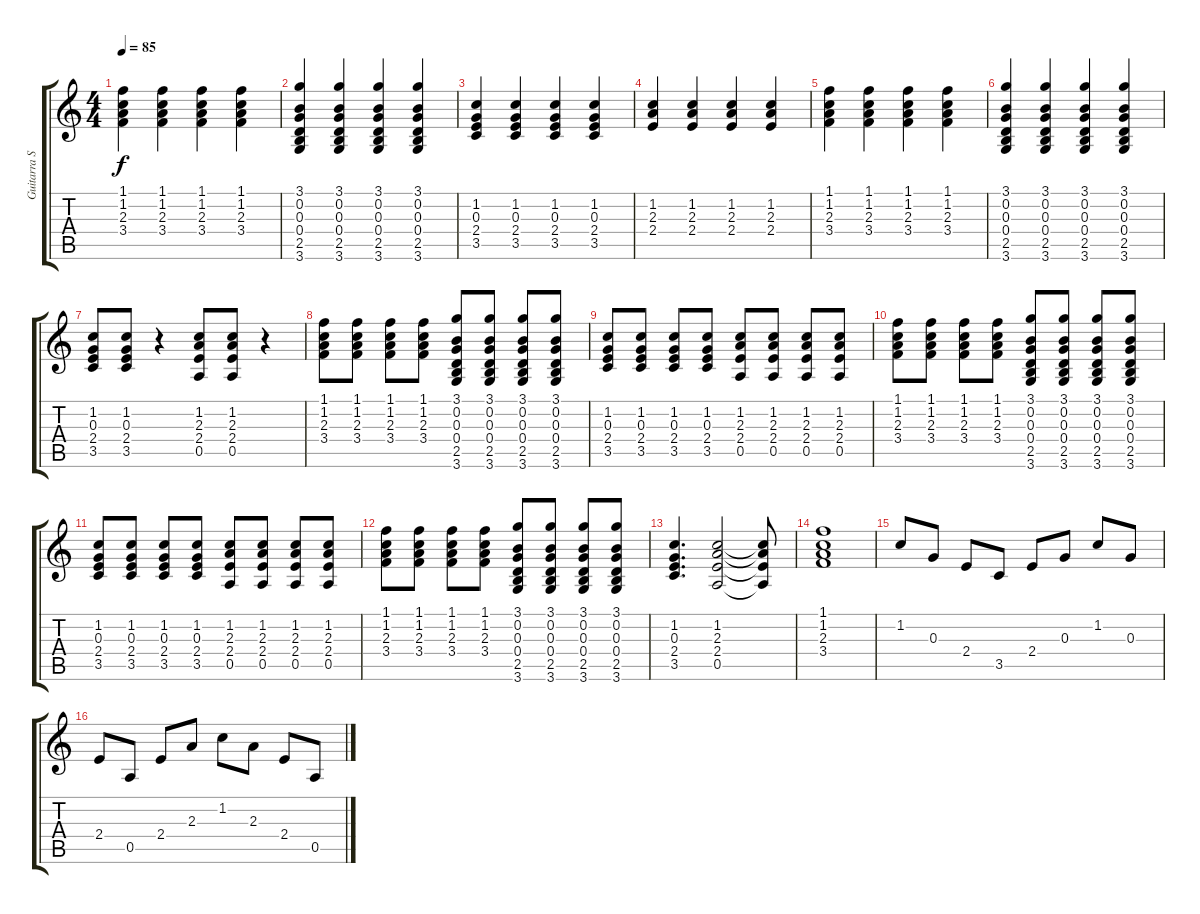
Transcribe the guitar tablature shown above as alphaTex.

\track ("Guitarra Solista" "Guitarra S") {instrument acousticguitarsteel}
\staff {score tabs}
\tuning (E4 B3 G3 D3 A2 E2) {hide}
\ts (4 4)
\tempo 85
\clef g2
\ks c
(1.1 1.2 2.3 3.4).4{dy f} (1.1 1.2 2.3 3.4).4 (1.1 1.2 2.3 3.4).4 (1.1 1.2 2.3 3.4).4 |
(3.1 0.2 0.3 0.4 2.5 3.6).4 (3.1 0.2 0.3 0.4 2.5 3.6).4 (3.1 0.2 0.3 0.4 2.5 3.6).4 (3.1 0.2 0.3 0.4 2.5 3.6).4 |
(1.2 0.3 2.4 3.5).4 (1.2 0.3 2.4 3.5).4 (1.2 0.3 2.4 3.5).4 (1.2 0.3 2.4 3.5).4 |
(1.2 2.3 2.4).4 (1.2 2.3 2.4).4 (1.2 2.3 2.4).4 (1.2 2.3 2.4).4 |
(1.1 1.2 2.3 3.4).4 (1.1 1.2 2.3 3.4).4 (1.1 1.2 2.3 3.4).4 (1.1 1.2 2.3 3.4).4 |
(3.1 0.2 0.3 0.4 2.5 3.6).4 (3.1 0.2 0.3 0.4 2.5 3.6).4 (3.1 0.2 0.3 0.4 2.5 3.6).4 (3.1 0.2 0.3 0.4 2.5 3.6).4 |
(1.2 0.3 2.4 3.5).8 (1.2 0.3 2.4 3.5).8 r.4 (1.2 2.3 2.4 0.5).8 (1.2 2.3 2.4 0.5).8 r.4 |
(1.1 1.2 2.3 3.4).8 (1.1 1.2 2.3 3.4).8 (1.1 1.2 2.3 3.4).8 (1.1 1.2 2.3 3.4).8 (3.1 0.2 0.3 0.4 2.5 3.6).8 (3.1 0.2 0.3 0.4 2.5 3.6).8 (3.1 0.2 0.3 0.4 2.5 3.6).8 (3.1 0.2 0.3 0.4 2.5 3.6).8 |
(1.2 0.3 2.4 3.5).8 (1.2 0.3 2.4 3.5).8 (1.2 0.3 2.4 3.5).8 (1.2 0.3 2.4 3.5).8 (1.2 2.3 2.4 0.5).8 (1.2 2.3 2.4 0.5).8 (1.2 2.3 2.4 0.5).8 (1.2 2.3 2.4 0.5).8 |
(1.1 1.2 2.3 3.4).8 (1.1 1.2 2.3 3.4).8 (1.1 1.2 2.3 3.4).8 (1.1 1.2 2.3 3.4).8 (3.1 0.2 0.3 0.4 2.5 3.6).8 (3.1 0.2 0.3 0.4 2.5 3.6).8 (3.1 0.2 0.3 0.4 2.5 3.6).8 (3.1 0.2 0.3 0.4 2.5 3.6).8 |
(1.2 0.3 2.4 3.5).8 (1.2 0.3 2.4 3.5).8 (1.2 0.3 2.4 3.5).8 (1.2 0.3 2.4 3.5).8 (1.2 2.3 2.4 0.5).8 (1.2 2.3 2.4 0.5).8 (1.2 2.3 2.4 0.5).8 (1.2 2.3 2.4 0.5).8 |
(1.1 1.2 2.3 3.4).8 (1.1 1.2 2.3 3.4).8 (1.1 1.2 2.3 3.4).8 (1.1 1.2 2.3 3.4).8 (3.1 0.2 0.3 0.4 2.5 3.6).8 (3.1 0.2 0.3 0.4 2.5 3.6).8 (3.1 0.2 0.3 0.4 2.5 3.6).8 (3.1 0.2 0.3 0.4 2.5 3.6).8 |
(1.2 0.3 2.4 3.5).4{d} (1.2 2.3 2.4 0.5).2 (1.2{t} 2.3{t} 2.4{t} 0.5{t}).8 |
(1.1 1.2 2.3 3.4).1 |
1.2.8 0.3.8 2.4.8 3.5.8 2.4.8 0.3.8 1.2.8 0.3.8 |
2.4.8 0.5.8 2.4.8 2.3.8 1.2.8 2.3.8 2.4.8 0.5.8
